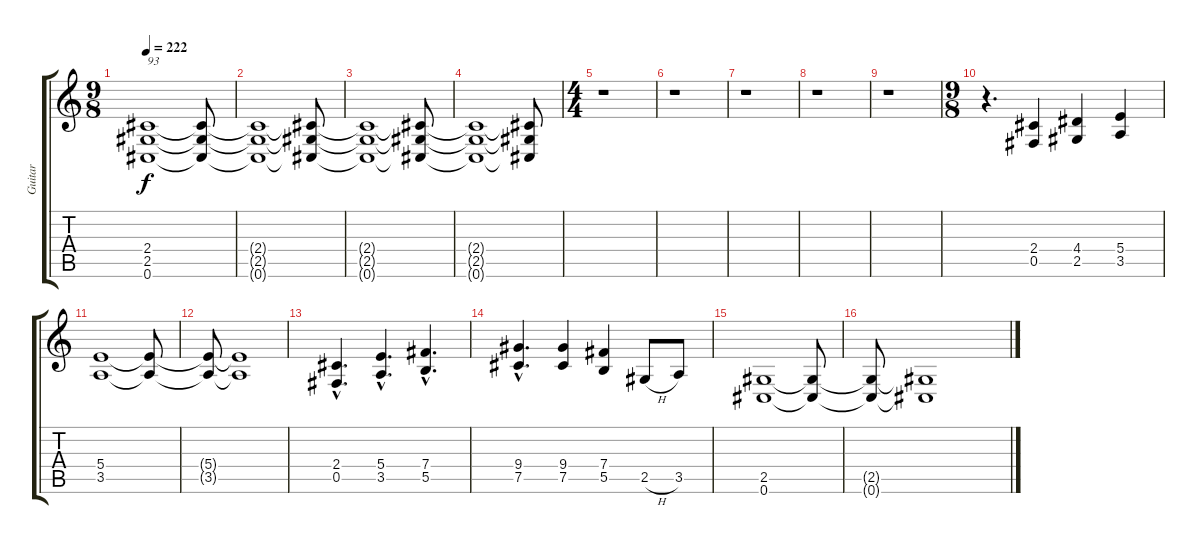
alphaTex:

\track ("Guitar" "Guitar") {instrument distortionguitar}
\staff {score tabs}
\tuning (Db4 Ab3 E3 B2 Gb2 Db2) {hide}
\ts (9 8)
\tempo 222
\clef g2
\ks c
(2.4 2.5 0.6).1{txt "93" dy f} (2.4{t} 2.5{t} 0.6{t}).8 |
(2.4{t} 2.5{t} 0.6{t}).1 (2.4{t} 2.5{t} 0.6{t}).8 |
(2.4{t} 2.5{t} 0.6{t}).1 (2.4{t} 2.5{t} 0.6{t}).8 |
(2.4{t} 2.5{t} 0.6{t}).1 (2.4{t} 2.5{t} 0.6{t}).8 |
\ts (4 4)
r.1 |
r.1 |
r.1 |
r.1 |
r.1 |
\ts (9 8)
r.4{d} (2.4 0.5).4 (4.4 2.5).4 (5.4 3.5).4 |
(5.4 3.5).1 (5.4{t} 3.5{t}).8 |
(5.4{t} 3.5{t}).8 (5.4{t} 3.5{t}).1 |
(2.4{hac} 0.5{hac}).4{d} (5.4{hac} 3.5{hac}).4{d} (7.4{hac} 5.5{hac}).4{d} |
(9.4{hac} 7.5{hac}).4{d} (9.4 7.5).4 (7.4 5.5).4 2.5{h}.8 3.5.8 |
(2.5 0.6).1 (2.5{t} 0.6{t}).8 |
(2.5{t} 0.6{t}).8 (2.5{t} 0.6{t}).1
